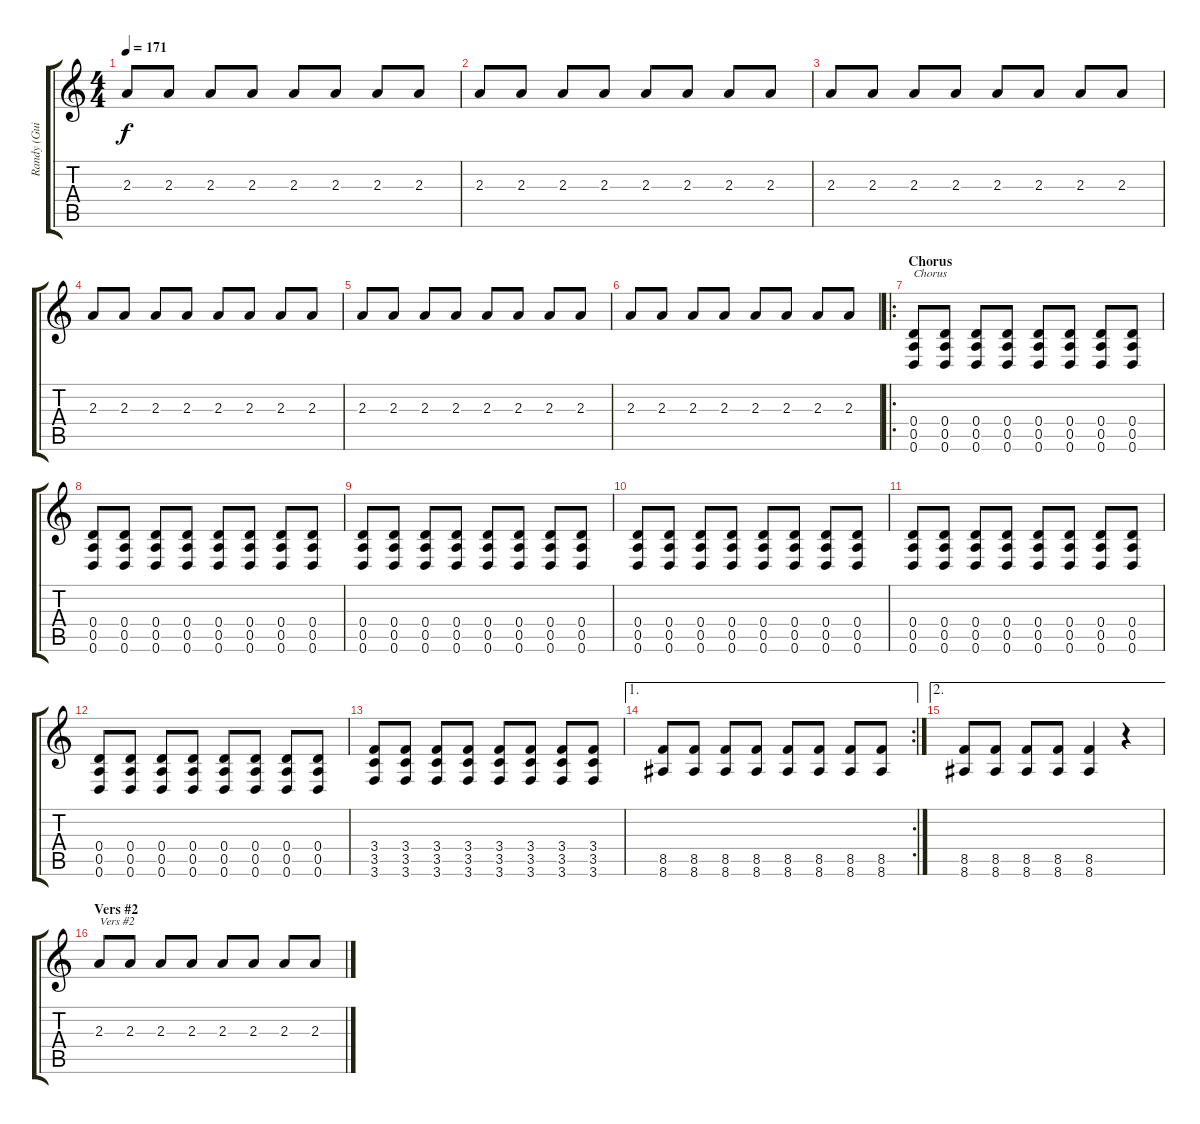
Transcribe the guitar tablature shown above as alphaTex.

\track ("Randy (Guitar)" "Randy (Gui") {instrument overdrivenguitar}
\staff {score tabs}
\tuning (E4 B3 G3 D3 A2 D2) {hide}
\ts (4 4)
\tempo 171
\clef g2
\ks c
2.3.8{dy f} 2.3.8 2.3.8 2.3.8 2.3.8 2.3.8 2.3.8 2.3.8 |
2.3.8 2.3.8 2.3.8 2.3.8 2.3.8 2.3.8 2.3.8 2.3.8 |
2.3.8 2.3.8 2.3.8 2.3.8 2.3.8 2.3.8 2.3.8 2.3.8 |
2.3.8 2.3.8 2.3.8 2.3.8 2.3.8 2.3.8 2.3.8 2.3.8 |
2.3.8 2.3.8 2.3.8 2.3.8 2.3.8 2.3.8 2.3.8 2.3.8 |
2.3.8 2.3.8 2.3.8 2.3.8 2.3.8 2.3.8 2.3.8 2.3.8 |
\ro
\section ("" "Chorus")
(0.4 0.5 0.6).8{txt "Chorus"} (0.4 0.5 0.6).8 (0.4 0.5 0.6).8 (0.4 0.5 0.6).8 (0.4 0.5 0.6).8 (0.4 0.5 0.6).8 (0.4 0.5 0.6).8 (0.4 0.5 0.6).8 |
(0.4 0.5 0.6).8 (0.4 0.5 0.6).8 (0.4 0.5 0.6).8 (0.4 0.5 0.6).8 (0.4 0.5 0.6).8 (0.4 0.5 0.6).8 (0.4 0.5 0.6).8 (0.4 0.5 0.6).8 |
(0.4 0.5 0.6).8 (0.4 0.5 0.6).8 (0.4 0.5 0.6).8 (0.4 0.5 0.6).8 (0.4 0.5 0.6).8 (0.4 0.5 0.6).8 (0.4 0.5 0.6).8 (0.4 0.5 0.6).8 |
(0.4 0.5 0.6).8 (0.4 0.5 0.6).8 (0.4 0.5 0.6).8 (0.4 0.5 0.6).8 (0.4 0.5 0.6).8 (0.4 0.5 0.6).8 (0.4 0.5 0.6).8 (0.4 0.5 0.6).8 |
(0.4 0.5 0.6).8 (0.4 0.5 0.6).8 (0.4 0.5 0.6).8 (0.4 0.5 0.6).8 (0.4 0.5 0.6).8 (0.4 0.5 0.6).8 (0.4 0.5 0.6).8 (0.4 0.5 0.6).8 |
(0.4 0.5 0.6).8 (0.4 0.5 0.6).8 (0.4 0.5 0.6).8 (0.4 0.5 0.6).8 (0.4 0.5 0.6).8 (0.4 0.5 0.6).8 (0.4 0.5 0.6).8 (0.4 0.5 0.6).8 |
(3.4 3.5 3.6).8 (3.4 3.5 3.6).8 (3.4 3.5 3.6).8 (3.4 3.5 3.6).8 (3.4 3.5 3.6).8 (3.4 3.5 3.6).8 (3.4 3.5 3.6).8 (3.4 3.5 3.6).8 |
\ae 1
\rc 2
(8.5 8.6).8 (8.5 8.6).8 (8.5 8.6).8 (8.5 8.6).8 (8.5 8.6).8 (8.5 8.6).8 (8.5 8.6).8 (8.5 8.6).8 |
\ae 2
(8.5 8.6).8 (8.5 8.6).8 (8.5 8.6).8 (8.5 8.6).8 (8.5 8.6).4 r.4 |
\section ("" "Vers #2")
2.3.8{txt "Vers #2"} 2.3.8 2.3.8 2.3.8 2.3.8 2.3.8 2.3.8 2.3.8
